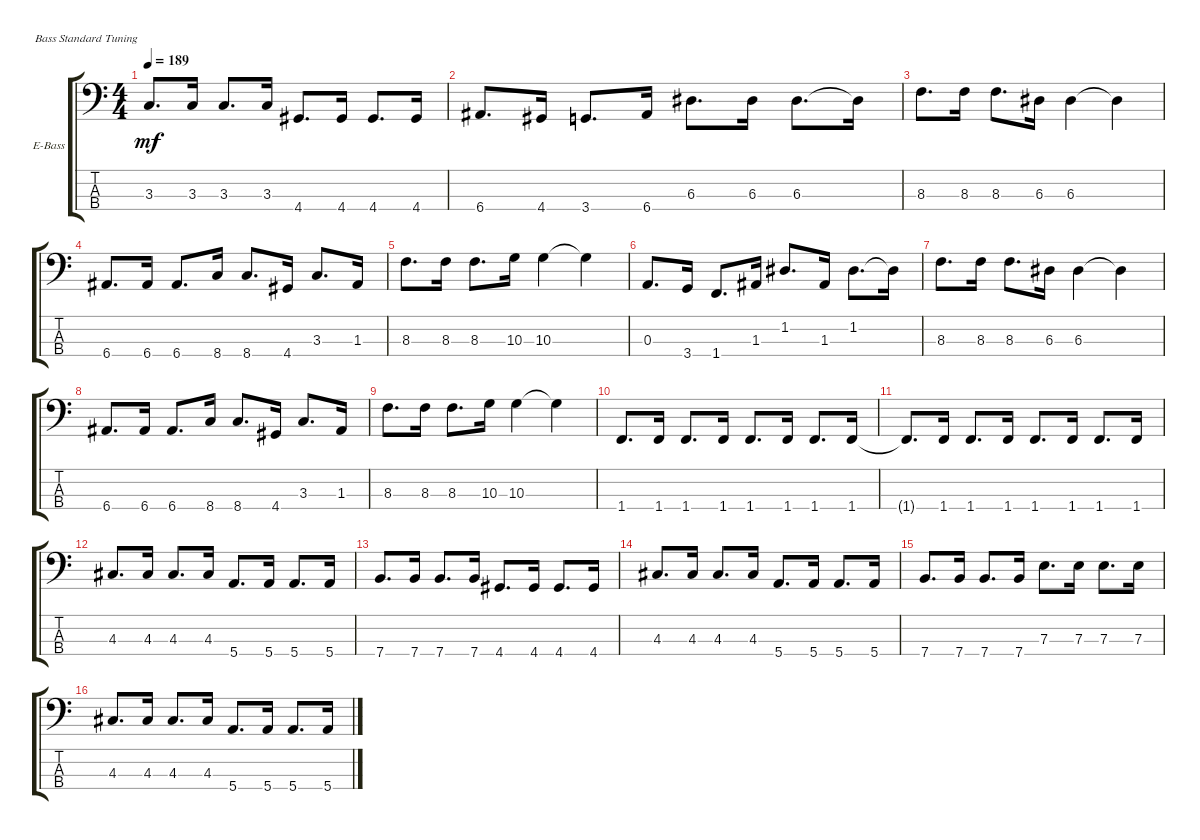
\defaultSystemsLayout 4
\bracketExtendMode groupsimilarinstruments
\firstSystemTrackNameOrientation horizontal
\otherSystemsTrackNameOrientation horizontal
\track ("Electric Bass" "E-Bass") {instrument electricbassfinger}
\staff {score tabs}
\tuning (G2 D2 A1 E1)
\ts (4 4)
\tempo 189
\clef f4
\ks c
3.3.8{d dy mf} 3.3.16 3.3.8{d} 3.3.16 4.4.8{d} 4.4.16 4.4.8{d} 4.4.16 |
\scale
0.333333 6.4.8{d} 4.4.16 3.4.8{d} 6.4.16 6.3.8{d} 6.3.16 6.3.8{d} 6.3{t}.16 |
\scale
0.333333 8.3.8{d} 8.3.16 8.3.8{d} 6.3.16 6.3.4 6.3{t}.4 |
\scale
0.333333 6.4.8{d} 6.4.16 6.4.8{d} 8.4.16 8.4.8{d} 4.4.16 3.3.8{d} 1.3.16 |
\scale
0.333333 8.3.8{d} 8.3.16 8.3.8{d} 10.3.16 10.3.4 10.3{t}.4 |
\scale
0.333333 0.3.8{d} 3.4.16 1.4.8{d} 1.3.16 1.2.8{d} 1.3.16 1.2.8{d} 1.2{t}.16 |
\scale
0.333333 8.3.8{d} 8.3.16 8.3.8{d} 6.3.16 6.3.4 6.3{t}.4 |
\scale
0.333333 6.4.8{d} 6.4.16 6.4.8{d} 8.4.16 8.4.8{d} 4.4.16 3.3.8{d} 1.3.16 |
\scale
0.333333 8.3.8{d} 8.3.16 8.3.8{d} 10.3.16 10.3.4 10.3{t}.4 |
\scale
0.333333 1.4.8{d} 1.4.16 1.4.8{d} 1.4.16 1.4.8{d} 1.4.16 1.4.8{d} 1.4.16 |
\scale
0.333333 1.4{t}.8{d} 1.4.16 1.4.8{d} 1.4.16 1.4.8{d} 1.4.16 1.4.8{d} 1.4.16 |
\scale
0.333333 4.3.8{d} 4.3.16 4.3.8{d} 4.3.16 5.4.8{d} 5.4.16 5.4.8{d} 5.4.16 |
\scale
0.333333 7.4.8{d} 7.4.16 7.4.8{d} 7.4.16 4.4.8{d} 4.4.16 4.4.8{d} 4.4.16 |
\scale
0.333333 4.3.8{d} 4.3.16 4.3.8{d} 4.3.16 5.4.8{d} 5.4.16 5.4.8{d} 5.4.16 |
\scale
0.333333 7.4.8{d} 7.4.16 7.4.8{d} 7.4.16 7.3.8{d} 7.3.16 7.3.8{d} 7.3.16 |
\scale
0.333333 4.3.8{d} 4.3.16 4.3.8{d} 4.3.16 5.4.8{d} 5.4.16 5.4.8{d} 5.4.16
